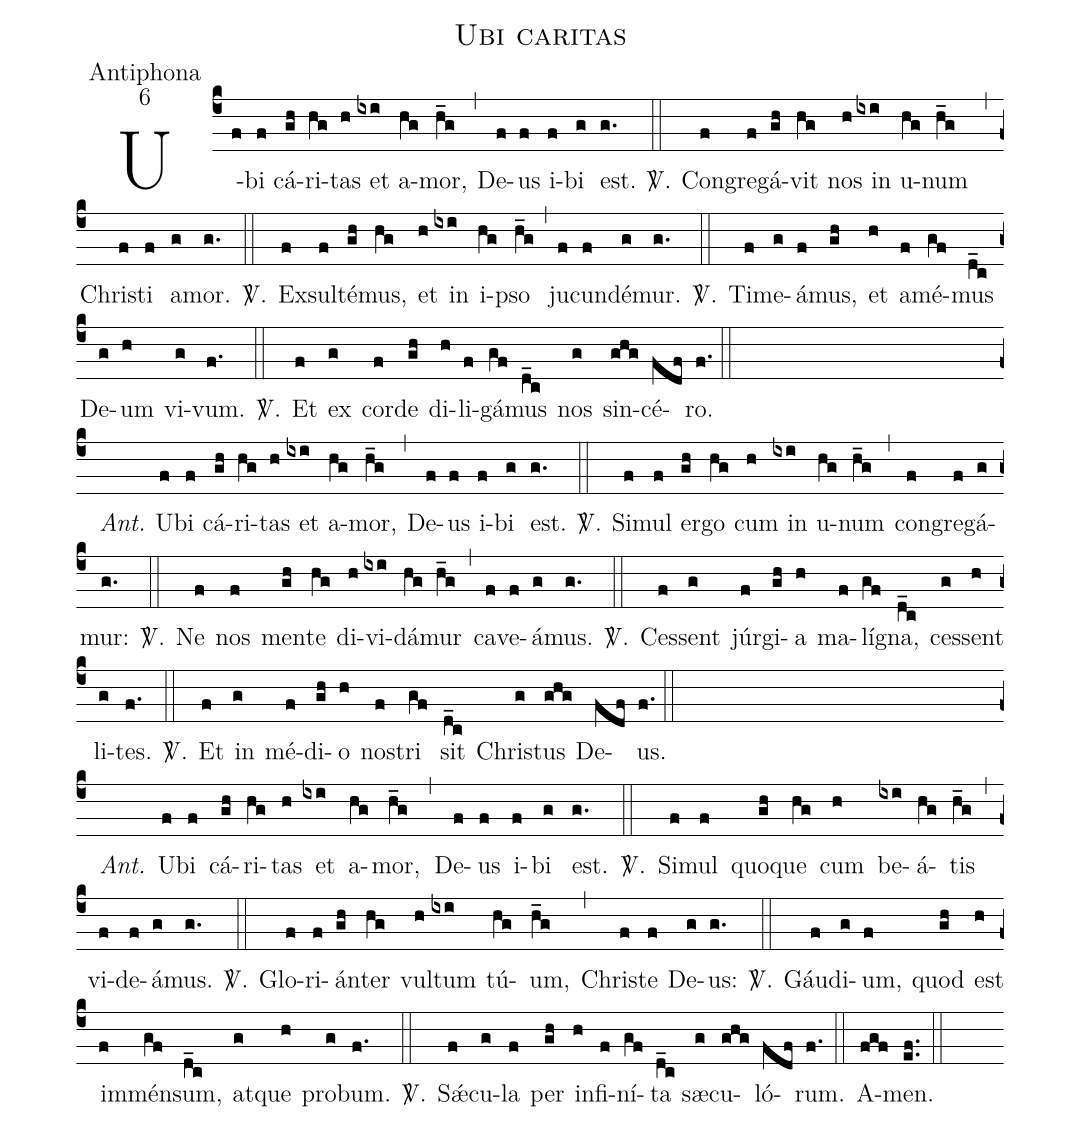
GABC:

name:Ubi caritas;
office-part:Antiphona;
mode:6;
%%
(c4) U(f)bi(f) cá(gh)ri(hg)tas(h) et(ixi) a(hg)mor,(h_g) (,) De(f)us(f) i(f)bi(g) est.(g.) <sp>V/</sp>.(::) Con(f)gre(f)gá(gh)vit(hg) nos(h) in(ixi) u(hg)num(h_g) (,) Chri(f)sti(f) a(g)mor.(g.) <sp>V/</sp>.(::) E(f)xsul(f)té(gh)mus,(hg) et(h) in(ixi) i(hg)pso(h_g) (,) ju(f)cun(f)dé(g)mur.(g.) <sp>V/</sp>.(::) Ti(f)me(g)á(f)mus,(gh) et(h) a(f)mé(gf)mus(d_c) De(g)um(h) vi(g)vum.(f.) <sp>V/</sp>.(::) Et(f) ex(g) cor(f)de(gh) di(h)li(f)gá(gf)mus(d_c) nos(g) sin(ghg)cé(fdf)ro.(f.) (::)(Z) <i>Ant.</i>() U(f)bi(f) cá(gh)ri(hg)tas(h) et(ixi) a(hg)mor,(h_g) (,) De(f)us(f) i(f)bi(g) est.(g.) <sp>V/</sp>.(::) Si(f)mul(f) er(gh)go(hg) cum(h) in(ixi) u(hg)num(h_g) (,) con(f)gre(f)gá(g)mur:(g.) <sp>V/</sp>.(::) Ne(f) nos(f) men(gh)te(hg) di(h)vi(ixi)dá(hg)mur(h_g) (,) ca(f)ve(f)á(g)mus.(g.) <sp>V/</sp>.(::) Ces(f)sent(g) júr(f)gi(gh)a(h) ma(f)lí(gf)gna,(d_c) ces(g)sent(h) li(g)tes.(f.) <sp>V/</sp>.(::) Et(f) in(g) mé(f)di(gh)o(h) no(f)stri(gf) sit(d_c) Chri(g)stus(ghg) De(fdf)us.(f.) (::)(Z) <i>Ant.</i>() U(f)bi(f) cá(gh)ri(hg)tas(h) et(ixi) a(hg)mor,(h_g) (,) De(f)us(f) i(f)bi(g) est.(g.) <sp>V/</sp>.(::) Si(f)mul(f) quo(gh)que(hg) cum(h) be(ixi)á(hg)tis(h_g) (,) vi(f)de(f)á(g)mus.(g.) <sp>V/</sp>.(::) Glo(f)ri(f)án(gh)ter(hg) vul(h)tum(ixi) tú(hg//)um,(h_g) (,) Chri(f)ste(f) De(g)us:(g.) <sp>V/</sp>.(::) Gáu(f)di(g)um,(f) quod(gh) est(h) im(f)mén(gf)sum,(d_c) at(g)que(h) pro(g)bum.(f.) <sp>V/</sp>.(::) S<sp>'æ</sp>(f)cu(g)la(f) per(gh) in(h)fi(f)ní(gf)ta(d_c) sæ(g)cu(ghg)ló(fdf)rum.(f.) (::) A(fgf)men.(ef..) (::)
